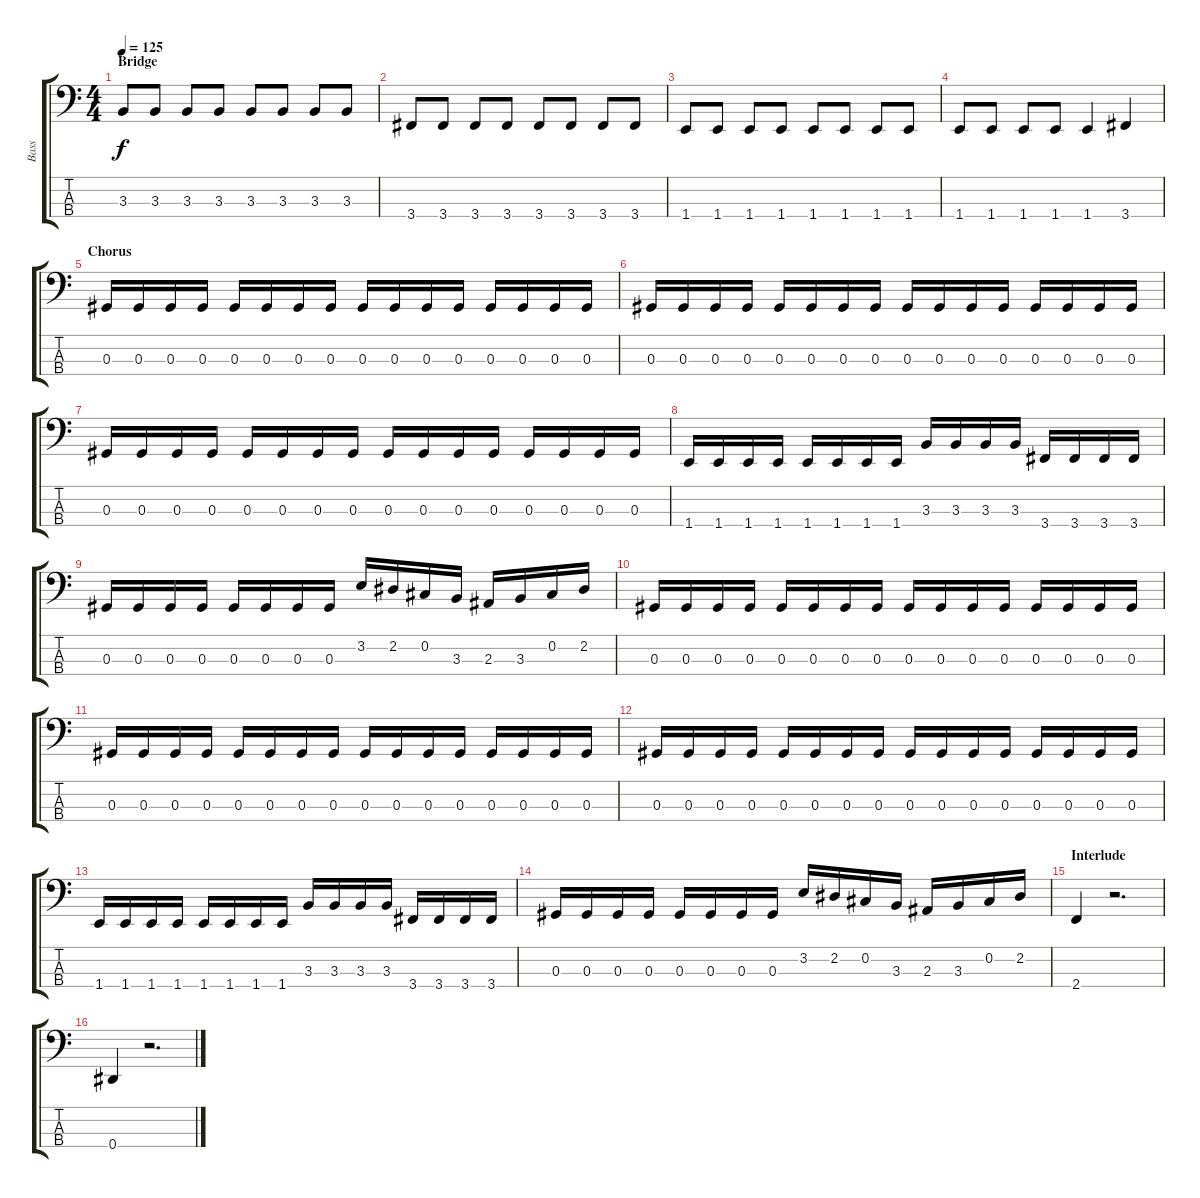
\track ("Bass" "Bass") {instrument electricbassfinger}
\staff {score tabs}
\tuning (Gb2 Db2 Ab1 Eb1) {hide}
\ts (4 4)
\section ("" "Bridge")
\tempo 125
\clef f4
\ks c
3.3.8{dy f} 3.3.8 3.3.8 3.3.8 3.3.8 3.3.8 3.3.8 3.3.8 |
3.4.8 3.4.8 3.4.8 3.4.8 3.4.8 3.4.8 3.4.8 3.4.8 |
1.4.8 1.4.8 1.4.8 1.4.8 1.4.8 1.4.8 1.4.8 1.4.8 |
1.4.8 1.4.8 1.4.8 1.4.8 1.4.4 3.4.4 |
\section ("" "Chorus")
0.3.16 0.3.16 0.3.16 0.3.16 0.3.16 0.3.16 0.3.16 0.3.16 0.3.16 0.3.16 0.3.16 0.3.16 0.3.16 0.3.16 0.3.16 0.3.16 |
0.3.16 0.3.16 0.3.16 0.3.16 0.3.16 0.3.16 0.3.16 0.3.16 0.3.16 0.3.16 0.3.16 0.3.16 0.3.16 0.3.16 0.3.16 0.3.16 |
0.3.16 0.3.16 0.3.16 0.3.16 0.3.16 0.3.16 0.3.16 0.3.16 0.3.16 0.3.16 0.3.16 0.3.16 0.3.16 0.3.16 0.3.16 0.3.16 |
1.4.16 1.4.16 1.4.16 1.4.16 1.4.16 1.4.16 1.4.16 1.4.16 3.3.16 3.3.16 3.3.16 3.3.16 3.4.16 3.4.16 3.4.16 3.4.16 |
0.3.16 0.3.16 0.3.16 0.3.16 0.3.16 0.3.16 0.3.16 0.3.16 3.2.16 2.2.16 0.2.16 3.3.16 2.3.16 3.3.16 0.2.16 2.2.16 |
0.3.16 0.3.16 0.3.16 0.3.16 0.3.16 0.3.16 0.3.16 0.3.16 0.3.16 0.3.16 0.3.16 0.3.16 0.3.16 0.3.16 0.3.16 0.3.16 |
0.3.16 0.3.16 0.3.16 0.3.16 0.3.16 0.3.16 0.3.16 0.3.16 0.3.16 0.3.16 0.3.16 0.3.16 0.3.16 0.3.16 0.3.16 0.3.16 |
0.3.16 0.3.16 0.3.16 0.3.16 0.3.16 0.3.16 0.3.16 0.3.16 0.3.16 0.3.16 0.3.16 0.3.16 0.3.16 0.3.16 0.3.16 0.3.16 |
1.4.16 1.4.16 1.4.16 1.4.16 1.4.16 1.4.16 1.4.16 1.4.16 3.3.16 3.3.16 3.3.16 3.3.16 3.4.16 3.4.16 3.4.16 3.4.16 |
0.3.16 0.3.16 0.3.16 0.3.16 0.3.16 0.3.16 0.3.16 0.3.16 3.2.16 2.2.16 0.2.16 3.3.16 2.3.16 3.3.16 0.2.16 2.2.16 |
\section ("" "Interlude")
2.4.4 r.2{d} |
0.4.4 r.2{d}
